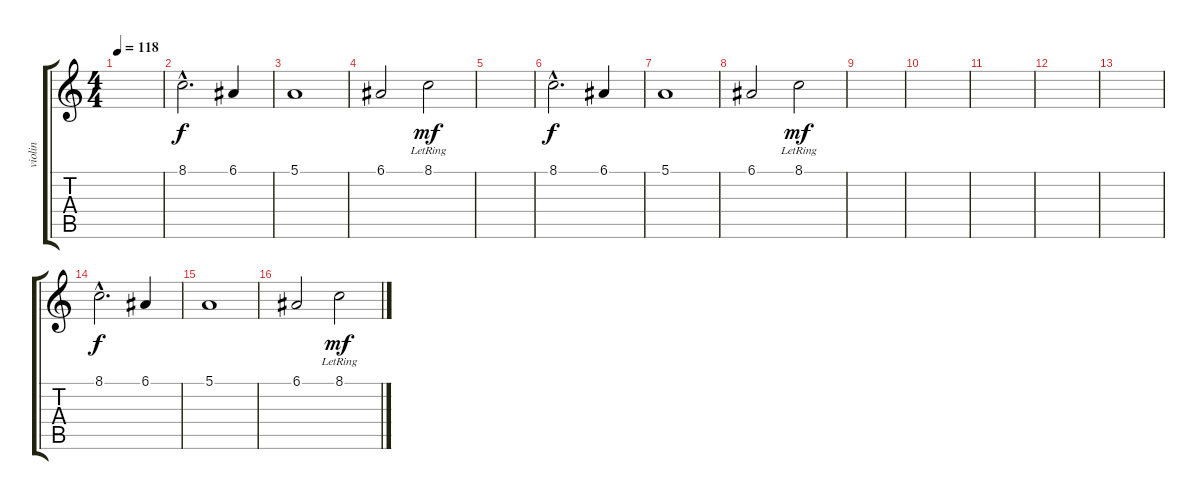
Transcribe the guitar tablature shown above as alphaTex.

\track ("violin" "violin") {instrument violin}
\staff {score tabs}
\tuning (E4 B3 G3 D3 A2 E2) {hide}
\ts (4 4)
\tempo 118
\clef g2
\ks c
|
8.1{hac}.2{d dy f} 6.1.4 |
5.1.1 |
6.1.2 8.1{lr}.2{dy mf} |
|
8.1{hac}.2{d dy f} 6.1.4 |
5.1.1 |
6.1.2 8.1{lr}.2{dy mf} |
|
|
|
|
|
8.1{hac}.2{d dy f} 6.1.4 |
5.1.1 |
6.1.2 8.1{lr}.2{dy mf}
